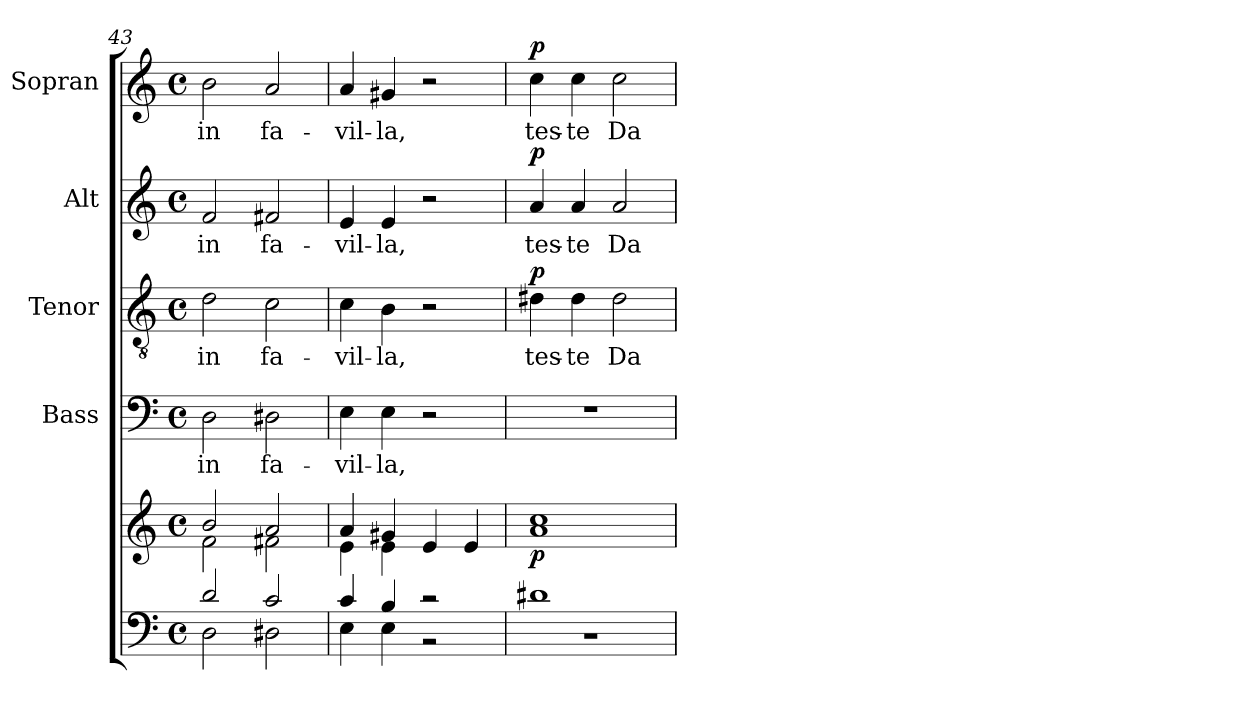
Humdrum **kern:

**kern	**kern	**dynam	**kern	**text	**kern	**text	**dynam	**kern	**text	**dynam	**kern	**text	**dynam
*part5	*part5	*part5	*part4	*part4	*part3	*part3	*part3	*part2	*part2	*part2	*part1	*part1	*part1
*staff6	*staff5	*staff5/6	*staff4	*staff4	*staff3	*staff3	*staff3	*staff2	*staff2	*staff2	*staff1	*staff1	*staff1
*	*	*	*I"Bass	*	*I"Tenor	*	*	*I"Alt	*	*	*I"Sopran	*	*
*	*	*	*I'B.	*	*I'T.	*	*	*I'A.	*	*	*I'S.	*	*
*clefF4	*clefG2	*	*clefF4	*	*clefGv2	*	*	*clefG2	*	*	*clefG2	*	*
*k[]	*k[]	*	*k[]	*	*k[]	*	*	*k[]	*	*	*k[]	*	*
*C:	*C:	*	*C:	*	*C:	*	*	*C:	*	*	*C:	*	*
*M4/4	*M4/4	*	*M4/4	*	*M4/4	*	*	*M4/4	*	*	*M4/4	*	*
*met(c)	*met(c)	*	*met(c)	*	*met(c)	*	*	*met(c)	*	*	*met(c)	*	*
=43	=43	=43	=43	=43	=43	=43	=43	=43	=43	=43	=43	=43	=43
*^	*^	*	*	*	*	*	*	*	*	*	*	*	*
!	!	!	!	!	!	!LO:LY:b	!	!LO:LY:b	!	!	!LO:LY:b	!	!	!LO:LY:b	!
2d/	2D\	2b/	2f\	.	2D\	in	2d\	in	.	2f/	in	.	2b\	in	.
!	!	!	!	!	!	!LO:LY:b	!	!LO:LY:b	!	!	!LO:LY:b	!	!	!LO:LY:b	!
2c/	2D#X\	2a/	2f#X\	.	2D#X\	fa-	2c\	fa-	.	2f#X/	fa-	.	2a/	fa-	.
=44	=44	=44	=44	=44	=44	=44	=44	=44	=44	=44	=44	=44	=44	=44	=44
!	!	!	!	!	!	!LO:LY:b	!	!LO:LY:b	!	!	!LO:LY:b	!	!	!LO:LY:b	!
4c/	4E\	4a/	4e\	.	4E\	-vil-	4c\	-vil-	.	4e/	-vil-	.	4a/	-vil-	.
!	!	!	!	!	!	!LO:LY:b	!	!LO:LY:b	!	!	!LO:LY:b	!	!	!LO:LY:b	!
4B/	4E\	4g#X/	4e\	.	4E\	-la,	4B\	-la,	.	4e/	-la,	.	4g#X/	-la,	.
2r	2r	4e/	2ryy	.	2r	.	2r	.	.	2r	.	.	2r	.	.
.	.	4e/	.	.	.	.	.	.	.	.	.	.	.	.	.
*	*	*v	*v	*	*	*	*	*	*	*	*	*	*	*	*
!!LO:LB:g=z
=45	=45	=45	=45	=45	=45	=45	=45	=45	=45	=45	=45	=45	=45	=45
!	!	!	!LO:DY:b	!	!	!	!LO:LY:b	!LO:DY:a	!	!LO:LY:b	!LO:DY:a	!	!LO:LY:b	!LO:DY:a
1d#X	1r	1a 1cc	p	1r	.	4d#X\	tes-	p	4a/	tes-	p	4cc\	tes-	p
!	!	!	!	!	!	!	!LO:LY:b	!	!	!LO:LY:b	!	!	!LO:LY:b	!
.	.	.	.	.	.	4d#\	-te	.	4a/	-te	.	4cc\	-te	.
!	!	!	!	!	!	!	!LO:LY:b	!	!	!LO:LY:b	!	!	!LO:LY:b	!
.	.	.	.	.	.	2d#\	Da-	.	2a/	Da-	.	2cc\	Da-	.
*v	*v	*	*	*	*	*	*	*	*	*	*	*	*	*
=	=	=	=	=	=	=	=	=	=	=	=	=	=
*-	*-	*-	*-	*-	*-	*-	*-	*-	*-	*-	*-	*-	*-
